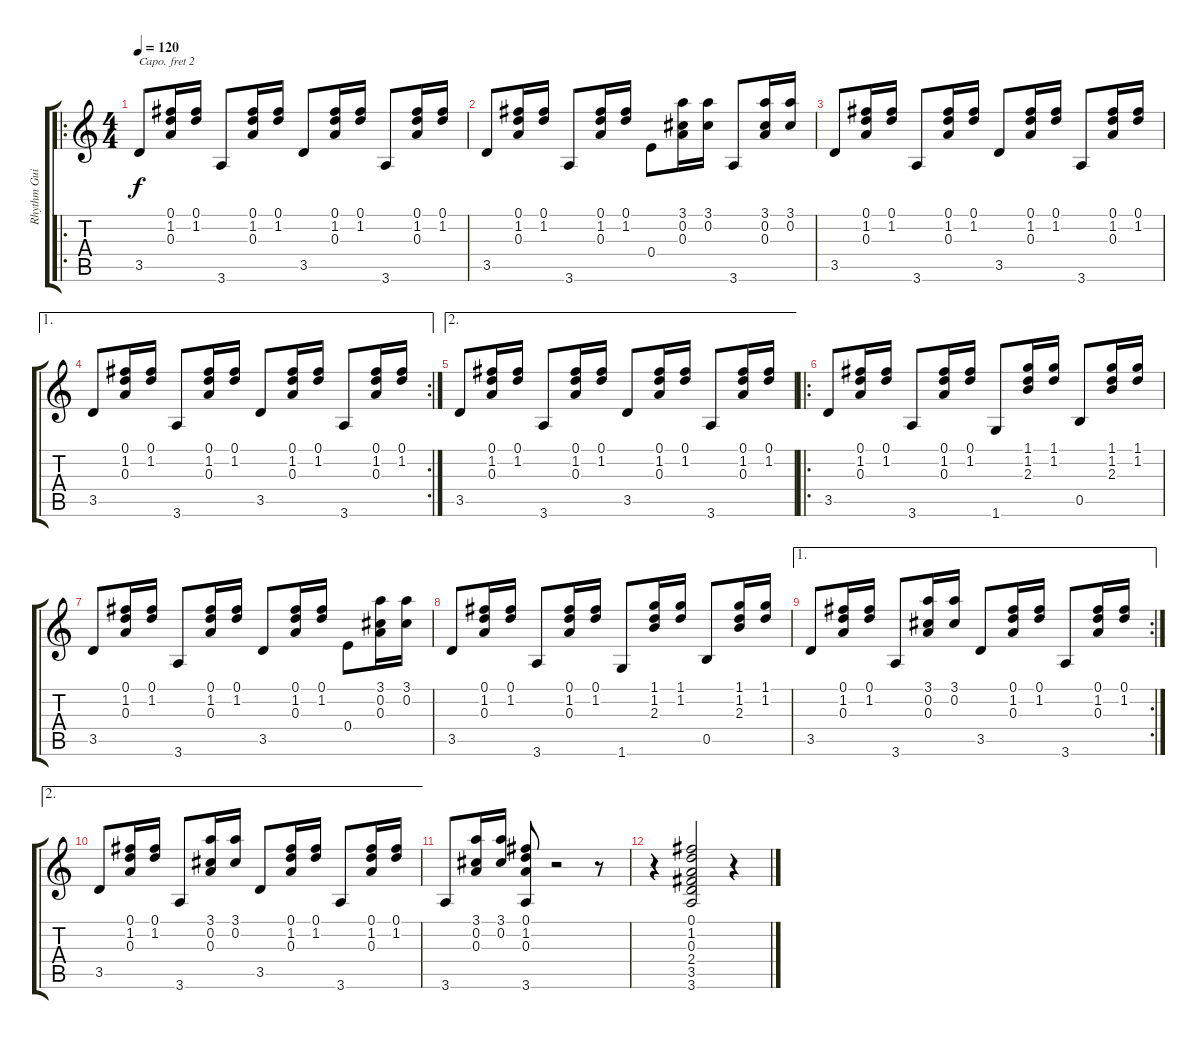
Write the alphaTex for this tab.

\track ("Rhythm Guitar" "Rhythm Gui") {instrument acousticguitarsteel}
\staff {score tabs}
\capo 2
\tuning (E4 B3 G3 D3 A2 E2) {hide}
\ro
\ts (4 4)
\tempo 120
\clef g2
\ks c
3.5.8{dy f} (0.1 1.2 0.3).16 (0.1 1.2).16 3.6.8 (0.1 1.2 0.3).16 (0.1 1.2).16 3.5.8 (0.1 1.2 0.3).16 (0.1 1.2).16 3.6.8 (0.1 1.2 0.3).16 (0.1 1.2).16 |
3.5.8 (0.1 1.2 0.3).16 (0.1 1.2).16 3.6.8 (0.1 1.2 0.3).16 (0.1 1.2).16 0.4.8 (3.1 0.2 0.3).16 (3.1 0.2).16 3.6.8 (3.1 0.2 0.3).16 (3.1 0.2).16 |
3.5.8 (0.1 1.2 0.3).16 (0.1 1.2).16 3.6.8 (0.1 1.2 0.3).16 (0.1 1.2).16 3.5.8 (0.1 1.2 0.3).16 (0.1 1.2).16 3.6.8 (0.1 1.2 0.3).16 (0.1 1.2).16 |
\ae 1
\rc 2
3.5.8 (0.1 1.2 0.3).16 (0.1 1.2).16 3.6.8 (0.1 1.2 0.3).16 (0.1 1.2).16 3.5.8 (0.1 1.2 0.3).16 (0.1 1.2).16 3.6.8 (0.1 1.2 0.3).16 (0.1 1.2).16 |
\ae 2
3.5.8 (0.1 1.2 0.3).16 (0.1 1.2).16 3.6.8 (0.1 1.2 0.3).16 (0.1 1.2).16 3.5.8 (0.1 1.2 0.3).16 (0.1 1.2).16 3.6.8 (0.1 1.2 0.3).16 (0.1 1.2).16 |
\ro
3.5.8 (0.1 1.2 0.3).16 (0.1 1.2).16 3.6.8 (0.1 1.2 0.3).16 (0.1 1.2).16 1.6.8 (1.1 1.2 2.3).16 (1.1 1.2).16 0.5.8 (1.1 1.2 2.3).16 (1.1 1.2).16 |
3.5.8 (0.1 1.2 0.3).16 (0.1 1.2).16 3.6.8 (0.1 1.2 0.3).16 (0.1 1.2).16 3.5.8 (0.1 1.2 0.3).16 (0.1 1.2).16 0.4.8 (3.1 0.2 0.3).16 (3.1 0.2).16 |
3.5.8 (0.1 1.2 0.3).16 (0.1 1.2).16 3.6.8 (0.1 1.2 0.3).16 (0.1 1.2).16 1.6.8 (1.1 1.2 2.3).16 (1.1 1.2).16 0.5.8 (1.1 1.2 2.3).16 (1.1 1.2).16 |
\ae 1
\rc 2
3.5.8 (0.1 1.2 0.3).16 (0.1 1.2).16 3.6.8 (3.1 0.2 0.3).16 (3.1 0.2).16 3.5.8 (0.1 1.2 0.3).16 (0.1 1.2).16 3.6.8 (0.1 1.2 0.3).16 (0.1 1.2).16 |
\ae 2
3.5.8 (0.1 1.2 0.3).16 (0.1 1.2).16 3.6.8 (3.1 0.2 0.3).16 (3.1 0.2).16 3.5.8 (0.1 1.2 0.3).16 (0.1 1.2).16 3.6.8 (0.1 1.2 0.3).16 (0.1 1.2).16 |
3.6.8 (3.1 0.2 0.3).16 (3.1 0.2).16 (0.1 1.2 0.3 3.6).8 r.2 r.8 |
r.4 (0.1 1.2 0.3 2.4 3.5 3.6).2 r.4
